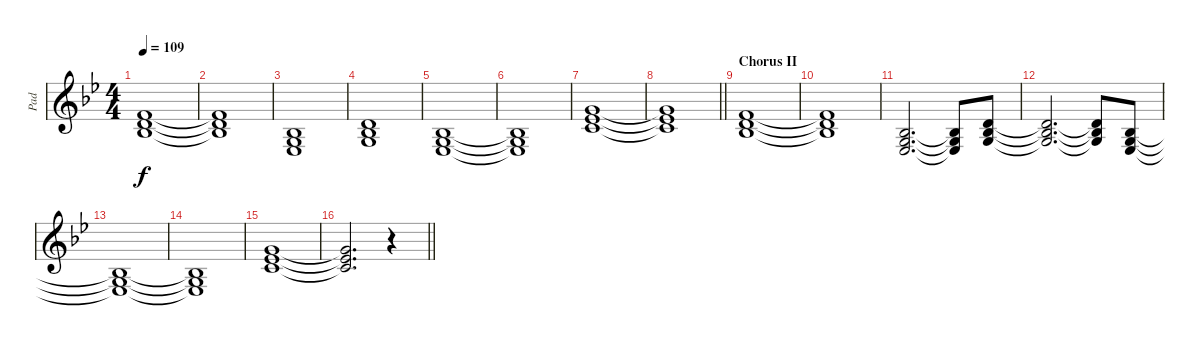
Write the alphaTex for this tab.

\track ("Pad" "Pad") {instrument pad1newage}
\staff {score}
\tuning (E4 B3 G3 D3 A2 E2) {hide}
\ts (4 4)
\tempo 109
\clef g2
\ks bb
(1.1 3.2 3.3).1{dy f} |
(1.1{t} 3.2{t} 3.3{t}).1 |
(0.3 1.4 13.5).1 |
(3.2 0.3 8.4).1 |
(0.3 1.4 13.5).1 |
(0.3{t} 1.4{t} 13.5{t}).1 |
(3.1 1.2 8.3).1 |
\barLineRight lightlight
(3.1{t} 1.2{t} 8.3{t}).1 |
\section ("" "Chorus II")
(1.1 3.2 3.3).1 |
(1.1{t} 3.2{t} 3.3{t}).1 |
(0.3 1.4 13.5).2{d} (0.3{t} 1.4{t} 13.5{t}).8 (3.2 0.3 8.4).8 |
(3.2{t} 0.3{t} 8.4{t}).2{d} (3.2{t} 0.3{t} 8.4{t}).8 (0.3 1.4 13.5).8 |
(0.3{t} 1.4{t} 13.5{t}).1 |
(0.3{t} 1.4{t} 13.5{t}).1 |
(3.1 1.2 8.3).1 |
\barLineRight lightlight
(3.1{t} 1.2{t} 8.3{t}).2{d} r.4
